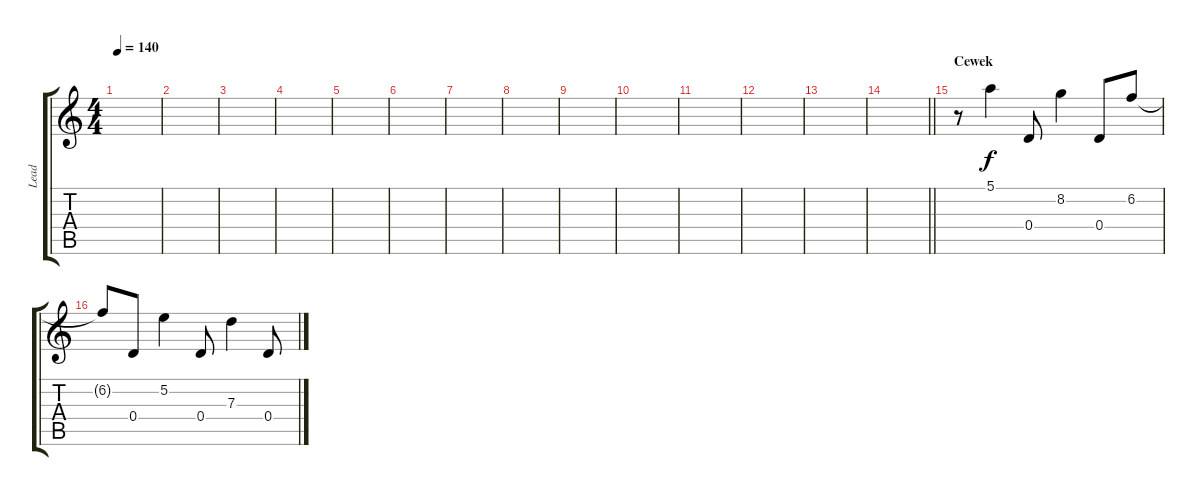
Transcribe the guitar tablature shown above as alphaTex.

\track ("Lead" "Lead") {instrument overdrivenguitar}
\staff {score tabs}
\tuning (E4 B3 G3 D3 A2 E2) {hide}
\ts (4 4)
\tempo 140
\clef g2
\ks c
|
|
|
|
|
|
|
|
|
|
|
|
|
\barLineRight lightlight
|
\section ("" "Cewek")
r.8{volume 11 instrument electricguitarclean} 5.1.4 0.4.8 8.2.4 0.4.8 6.2.8 |
6.2{t}.8 0.4.8 5.2.4 0.4.8 7.3.4 0.4.8
